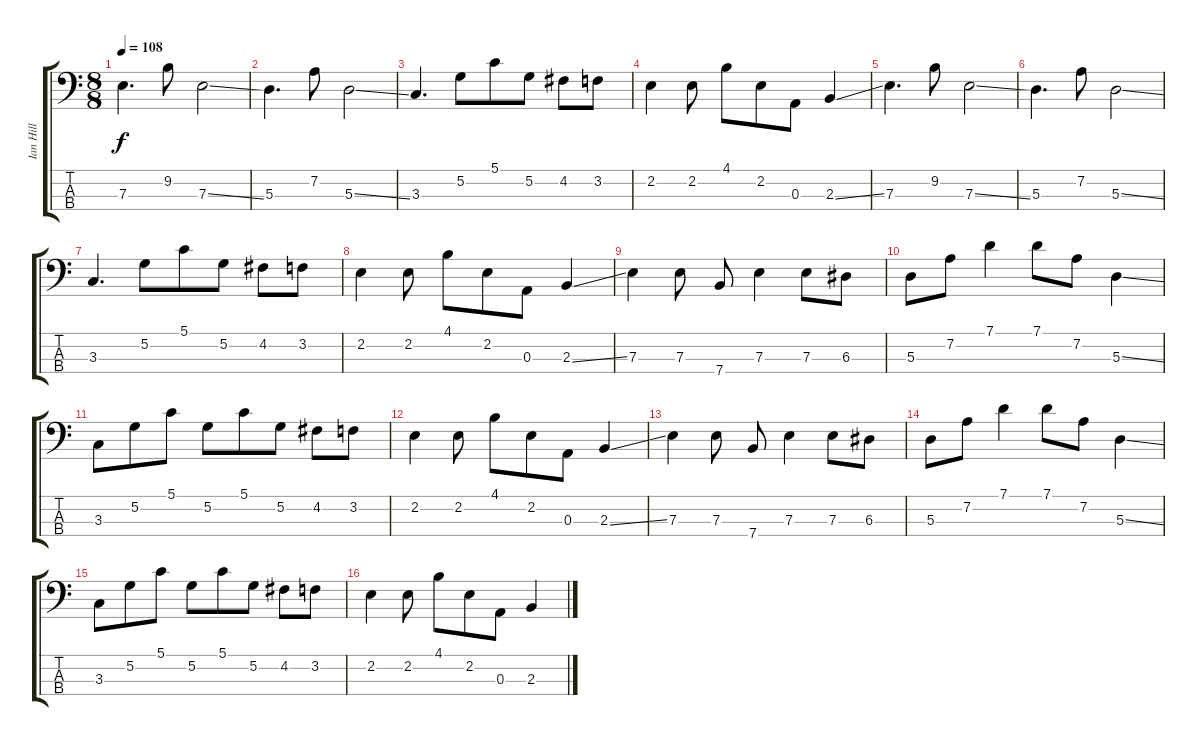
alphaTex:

\track ("Ian Hill" "Ian Hill") {instrument electricbassfinger}
\staff {score tabs}
\tuning (G2 D2 A1 E1) {hide}
\ts (8 8)
\tempo 108
\clef f4
\ks c
7.3.4{d dy f} 9.2.8 7.3{ss}.2 |
5.3.4{d} 7.2.8 5.3{ss}.2 |
3.3.4{d} 5.2.8 5.1.8 5.2.8 4.2.8 3.2.8 |
2.2.4 2.2.8 4.1.8 2.2.8 0.3.8 2.3{ss}.4 |
7.3.4{d} 9.2.8 7.3{ss}.2 |
5.3.4{d} 7.2.8 5.3{ss}.2 |
3.3.4{d} 5.2.8 5.1.8 5.2.8 4.2.8 3.2.8 |
2.2.4 2.2.8 4.1.8 2.2.8 0.3.8 2.3{ss}.4 |
7.3.4 7.3.8 7.4.8 7.3.4 7.3.8 6.3.8 |
5.3.8 7.2.8 7.1.4 7.1.8 7.2.8 5.3{ss}.4 |
3.3.8 5.2.8 5.1.8 5.2.8 5.1.8 5.2.8 4.2.8 3.2.8 |
2.2.4 2.2.8 4.1.8 2.2.8 0.3.8 2.3{ss}.4 |
7.3.4 7.3.8 7.4.8 7.3.4 7.3.8 6.3.8 |
5.3.8 7.2.8 7.1.4 7.1.8 7.2.8 5.3{ss}.4 |
3.3.8 5.2.8 5.1.8 5.2.8 5.1.8 5.2.8 4.2.8 3.2.8 |
2.2.4 2.2.8 4.1.8 2.2.8 0.3.8 2.3{ss}.4
